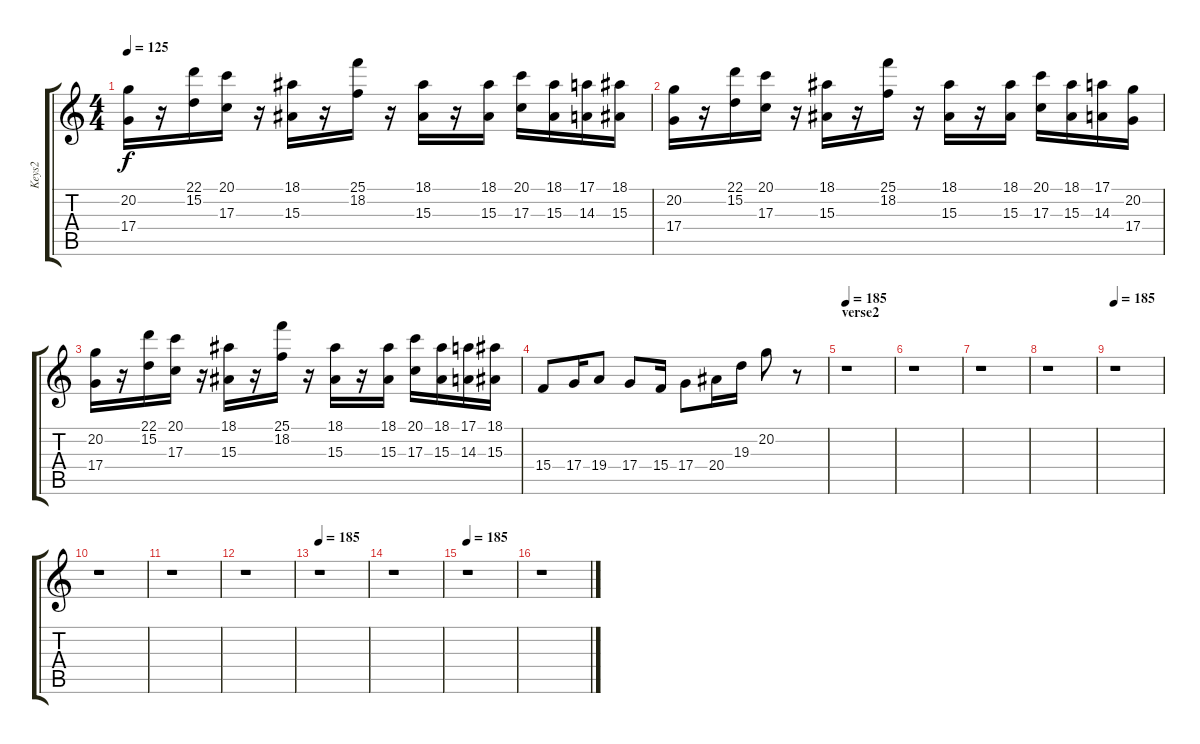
\track ("Keys2" "Keys2") {instrument stringensemble1}
\staff {score tabs}
\tuning (E4 B3 G3 D3 A2 E2) {hide}
\ts (4 4)
\tempo 125
\clef g2
\ks c
(20.2 17.4).16{dy f} r.16 (22.1 15.2).16 (20.1 17.3).16 r.16 (18.1 15.3).16 r.16 (25.1 18.2).16 r.16 (18.1 15.3).16 r.16 (18.1 15.3).16 (20.1 17.3).16 (18.1 15.3).16 (17.1 14.3).16 (18.1 15.3).16 |
(20.2 17.4).16 r.16 (22.1 15.2).16 (20.1 17.3).16 r.16 (18.1 15.3).16 r.16 (25.1 18.2).16 r.16 (18.1 15.3).16 r.16 (18.1 15.3).16 (20.1 17.3).16 (18.1 15.3).16 (17.1 14.3).16 (20.2 17.4).16 |
(20.2 17.4).16 r.16 (22.1 15.2).16 (20.1 17.3).16 r.16 (18.1 15.3).16 r.16 (25.1 18.2).16 r.16 (18.1 15.3).16 r.16 (18.1 15.3).16 (20.1 17.3).16 (18.1 15.3).16 (17.1 14.3).16 (18.1 15.3).16 |
15.4.8 17.4.16 19.4.8 17.4.8 15.4.16 17.4.8 20.4.16 19.3.16 20.2.8 r.8 |
\section ("" "verse2")
\tempo 185
r.1 |
r.1 |
r.1 |
r.1 |
\tempo 185
r.1 |
r.1 |
r.1 |
r.1 |
\tempo 185
r.1 |
r.1 |
\tempo 185
r.1 |
r.1
